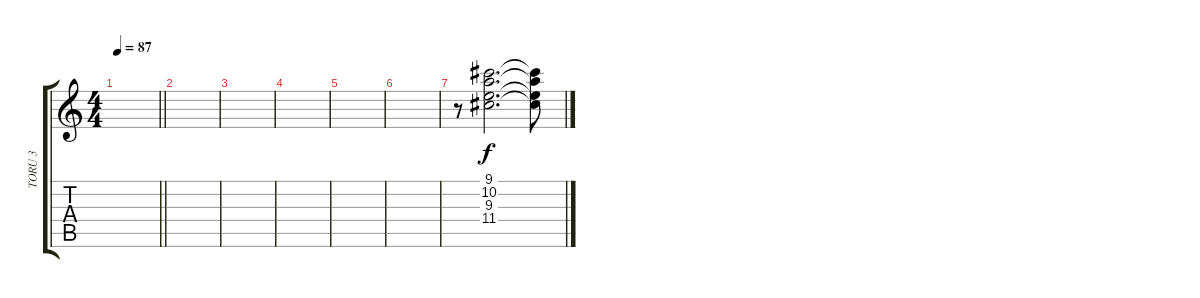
\track ("TORU 3" "TORU 3") {instrument electricguitarclean}
\staff {score tabs}
\tuning (E4 B3 G3 D3 A2 E2) {hide}
\ts (4 4)
\tempo 87
\clef g2
\barLineRight lightlight
\ks c
|
|
|
|
|
|
r.8 (9.1 10.2 9.3 11.4).2{d} (9.1{t} 10.2{t} 9.3{t} 11.4{t}).8
